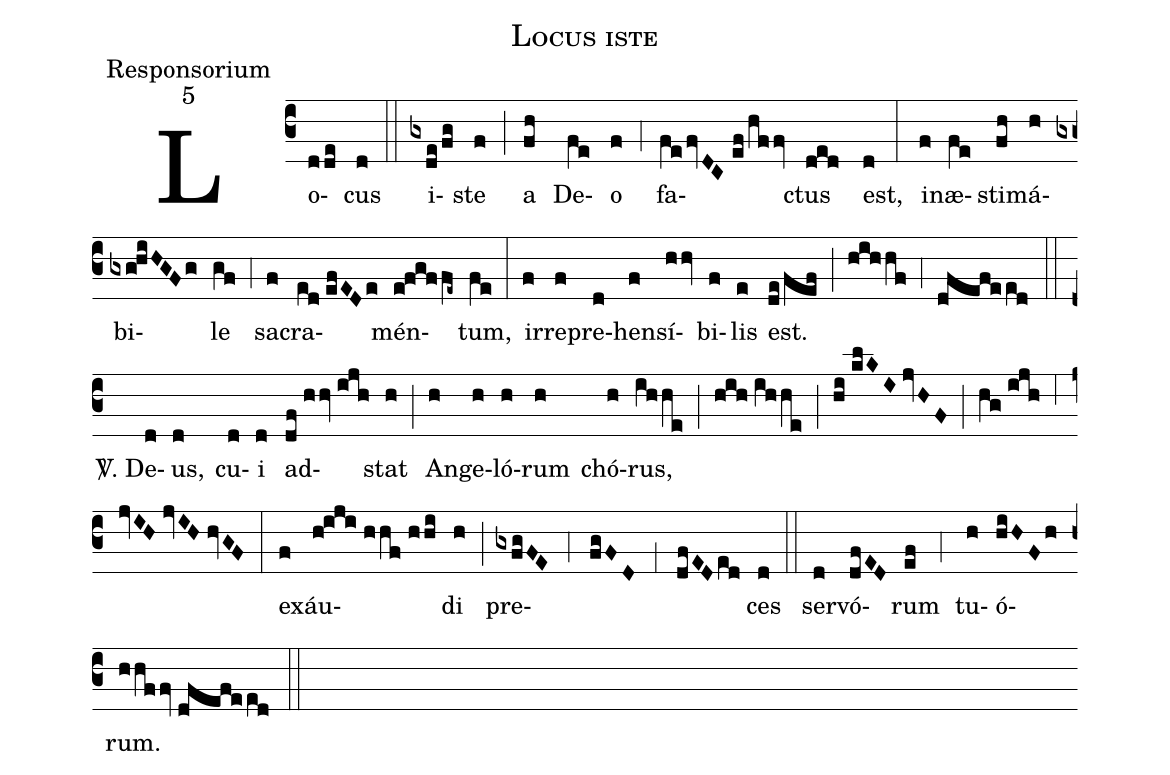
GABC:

name:Locus iste;
office-part:Responsorium;
mode:5;
%%
(c3) Lo(dde)cus(d) (::)
i(gxde/fg)ste(f) (;) a(fh) De(fe)o(f) (,4) fa(fe/fvDC//ef/hffv)ctus(ded) est,(d) (:)
in(f)æ(fe)sti(fh)má(h)bi(gxg!hiHGFg)le(gf) (,4) sa(f)cra(ed//efEDe)mén(e!fgffe~)tum,(fe) (:)
ir(f)re(f)pre(d)hen(f)sí(hhv)bi(f)lis(e) est.(de/fef) (;) (hihhf) (,4) (dfefeed) (::)

<sp>V/</sp>. De(d)us,(d) cu(d)i(d) ad(df//hhv//ijh)stat(h) (;) An(h)ge(h)ló(h)rum(h) chó(h)rus,(ihhe) (;) (hih//ihhe) (;) (hi//klKI//jvHF) (;) (hg//ijh) (,6) (jvIH//jvIH//hvGF) (:)
ex(f)áu(h!iji//hhf//hhi)di(h) (;) pre(gxfgFE;4fgFD;1dfED/ed)ces(d) (::)
ser(d)vó(dfED)rum(ef) (,4) tu(h)ó(hiHFh)rum.(hhffv//dfefeed) (::)
